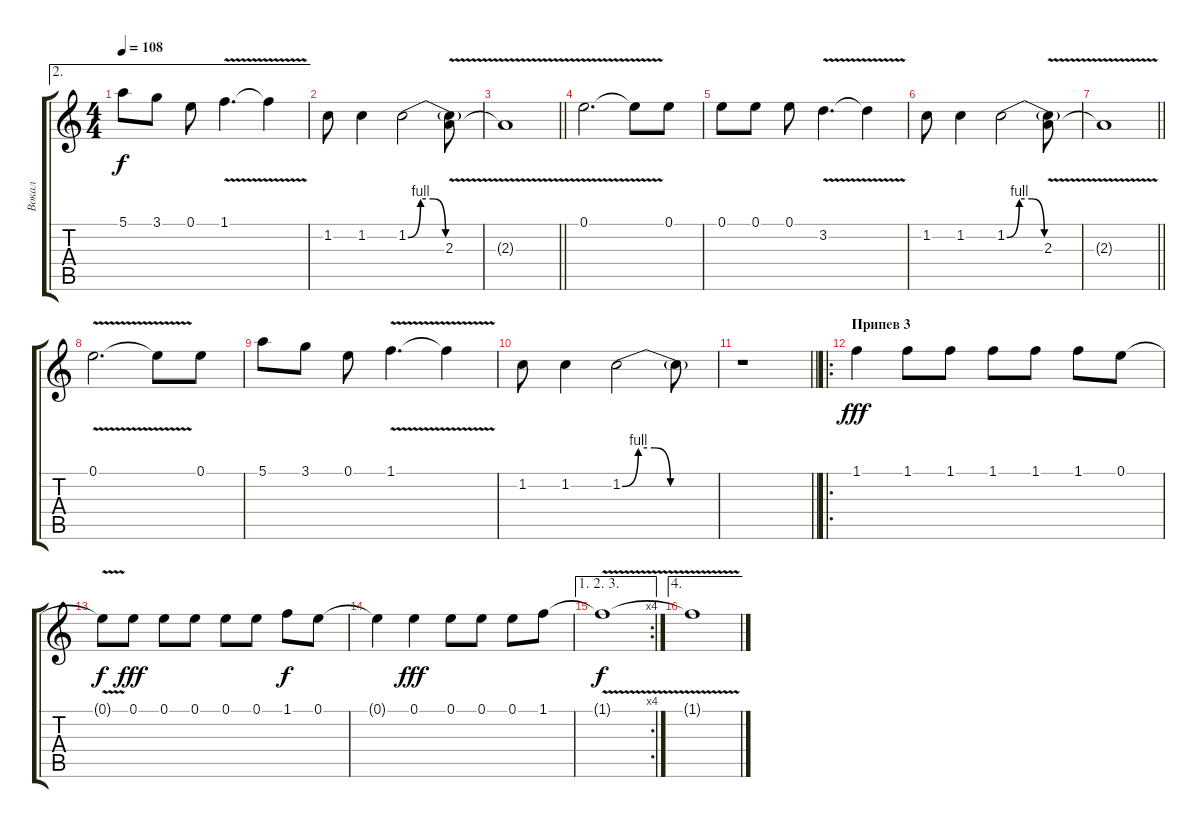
\track ("Вокал" "Вокал") {instrument electricguitarjazz}
\staff {score tabs}
\tuning (E4 B3 G3 D3 A2 E2) {hide}
\ae 2
\ts (4 4)
\tempo 108
\clef g2
\ks c
5.1.8{dy f} 3.1.8 0.1.8 1.1{v}.4{d} 1.1{t}.4 |
1.2.8 1.2.4 1.2{be (custom 0 0 10 4 20 4 30 0 60 0)}.2 (1.2{t} 2.3{v}).8 |
\barLineRight lightlight
2.3{t}.1 |
0.1{v}.2{d} 0.1{t}.8 0.1.8 |
0.1.8 0.1.8 0.1.8 3.2{v}.4{d} 3.2{t}.4 |
1.2.8 1.2.4 1.2{be (custom 0 0 10 4 20 4 30 0 60 0)}.2 (1.2{t} 2.3{v}).8 |
\barLineRight lightlight
2.3{t}.1 |
0.1{v}.2{d} 0.1{t}.8 0.1.8 |
5.1.8 3.1.8 0.1.8 1.1{v}.4{d} 1.1{t}.4 |
1.2.8 1.2.4 1.2{be (custom 0 0 10 4 20 4 30 0 60 0)}.2 1.2{t}.8 |
\barLineRight lightlight
r.1 |
\ro
\section ("" "Припев 3")
1.1.4{dy fff} 1.1.8 1.1.8 1.1.8 1.1.8 1.1.8 0.1.8 |
0.1{v t}.8{dy f} 0.1.8{dy fff} 0.1.8 0.1.8 0.1.8 0.1.8 1.1.8{dy f} 0.1.8 |
0.1{t}.4 0.1.4{dy fff} 0.1.8 0.1.8 0.1.8 1.1.8 |
\ae (1 2 3)
\rc 4
1.1{v t}.1{dy f} |
\ae 4
1.1{v t}.1
